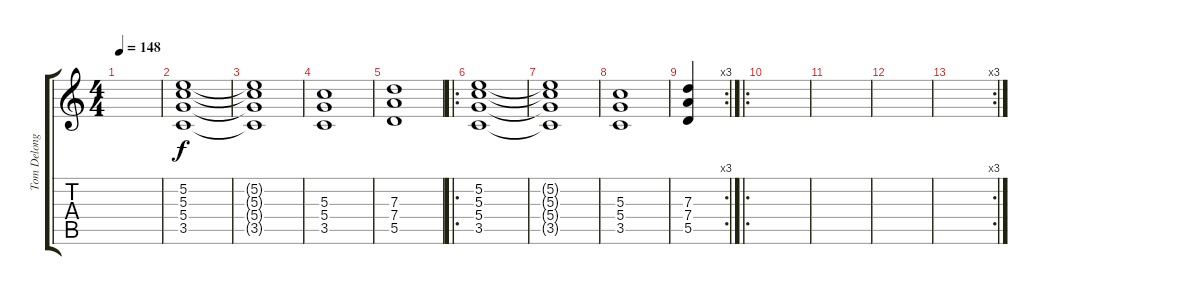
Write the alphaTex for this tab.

\track ("Tom Delong (Clean)" "Tom Delong") {instrument electricguitarclean}
\staff {score tabs}
\tuning (E4 B3 G3 D3 A2 E2) {hide}
\ts (4 4)
\tempo 148
\clef g2
\ks c
|
(5.2 5.3 5.4 3.5).1 |
(5.2{t} 5.3{t} 5.4{t} 3.5{t}).1 |
(5.3 5.4 3.5).1 |
(7.3 7.4 5.5).1 |
\ro
(5.2 5.3 5.4 3.5).1 |
(5.2{t} 5.3{t} 5.4{t} 3.5{t}).1 |
(5.3 5.4 3.5).1 |
\rc 3
(7.3 7.4 5.5).4 |
\ro
|
|
|
\rc 3
